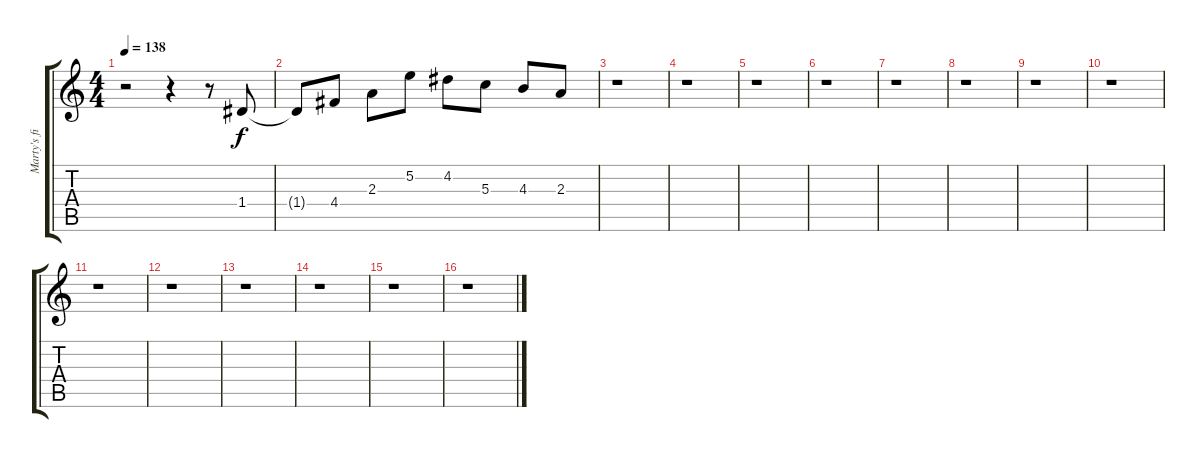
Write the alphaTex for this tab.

\track ("Marty's fills" "Marty's fi") {instrument distortionguitar}
\staff {score tabs}
\tuning (E4 B3 G3 D3 A2 E2) {hide}
\ts (4 4)
\tempo 138
\clef g2
\ks c
r.2{dy f} r.4 r.8 1.4.8 |
1.4{t}.8 4.4.8 2.3.8 5.2.8 4.2.8 5.3.8 4.3.8 2.3.8 |
r.1 |
r.1 |
r.1 |
r.1 |
r.1 |
r.1 |
r.1 |
r.1 |
r.1 |
r.1 |
r.1 |
r.1 |
r.1 |
r.1
